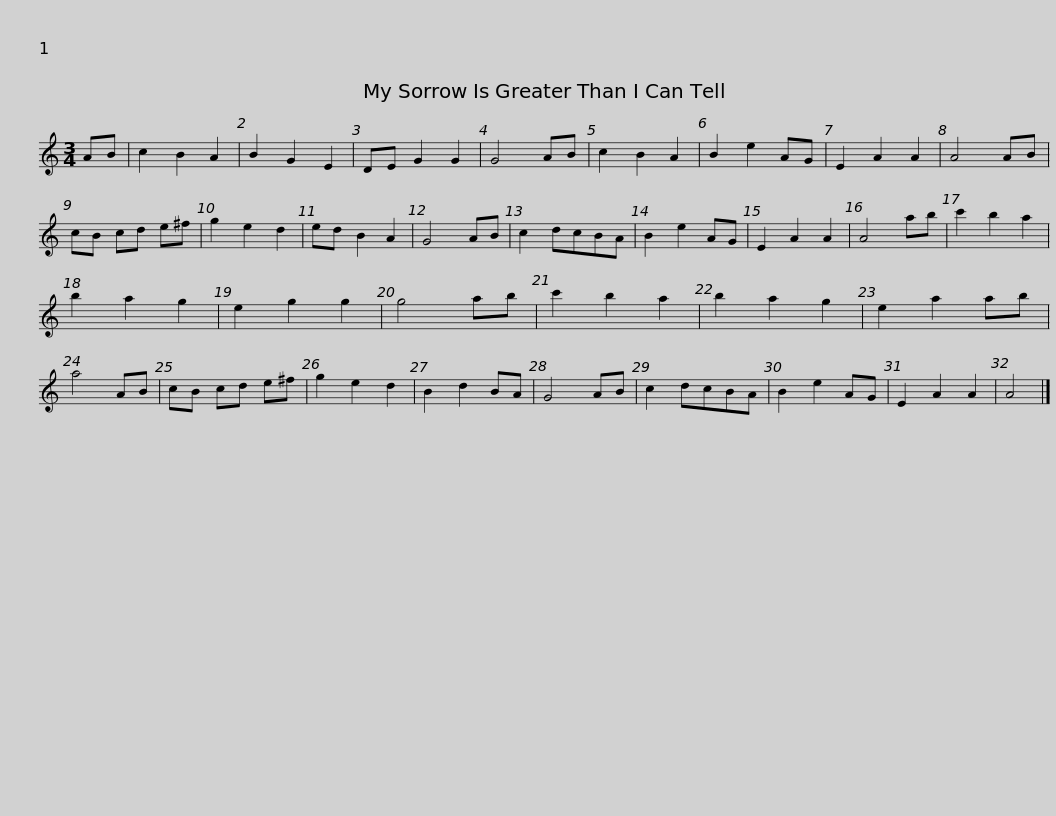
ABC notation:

X:1
L:1/8
M:3/4
I:linebreak $
K:C
V:1 treble
V:1
 AB | c2 B2 A2 | B2 G2 E2 | DE G2 G2 | G4 AB | %5
 c2 B2 A2 | B2 e2 AG | E2 A2 A2 | A4 AB | cB cd e^f | %10
 g2 e2 d2 | ed B2 A2 |$ G4 AB | c2 dcBA | B2 e2 AG | %15
 E2 A2 A2 | A4 ab | c'2 b2 a2 | b2 a2 g2 | e2 g2 g2 | %20
 g4 ab | c'2 b2 a2 | b2 a2 g2 |$ e2 a2 ab | a4 AB | %25
 cB cd e^f | g2 e2 d2 | B2 d2 BA | G4 AB | c2 dcBA | %30
 B2 e2 AG | E2 A2 A2 | A4 |] %33
